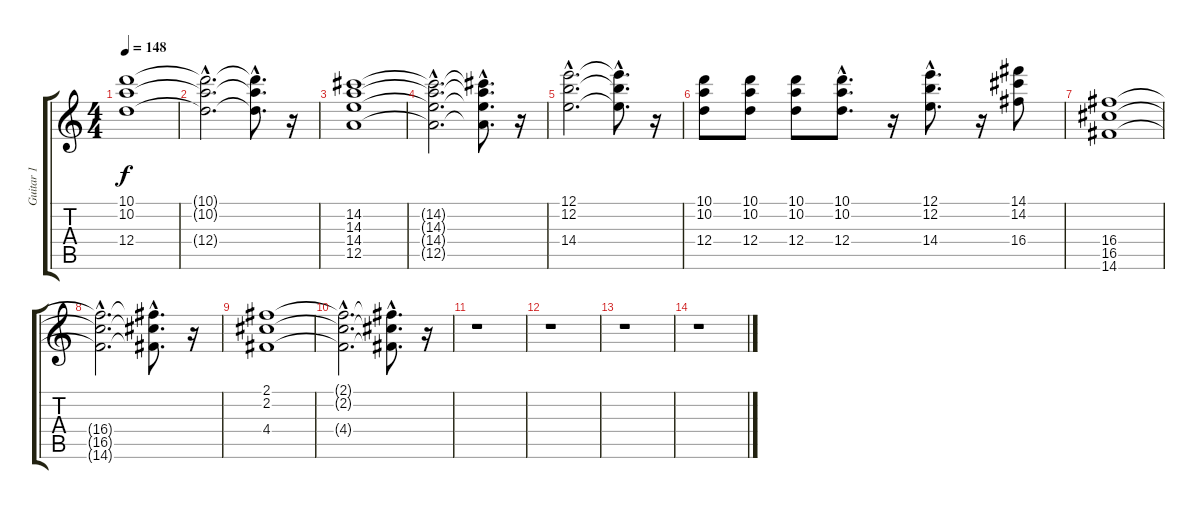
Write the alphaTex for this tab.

\track ("Guitar 1" "Guitar 1") {instrument overdrivenguitar}
\staff {score tabs}
\tuning (E4 B3 G3 D3 A2 E2) {hide}
\ts (4 4)
\tempo 148
\clef g2
\ks c
(10.1 10.2 12.4).1{dy f} |
(10.1{hac t} 10.2{hac t} 12.4{hac t}).2{d} (10.1{hac t} 10.2{hac t} 12.4{hac t}).8{d} r.16 |
(14.2 14.3 14.4 12.5).1 |
(14.2{hac t} 14.3{hac t} 14.4{hac t} 12.5{hac t}).2{d} (14.2{hac t} 14.3{hac t} 14.4{hac t} 12.5{hac t}).8{d} r.16 |
(12.1{hac} 12.2{hac} 14.4{hac}).2{d} (12.1{hac t} 12.2{hac t} 14.4{hac t}).8{d} r.16 |
(10.1 10.2 12.4).8 (10.1 10.2 12.4).8 (10.1 10.2 12.4).8 (10.1{hac} 10.2{hac} 12.4{hac}).8{d} r.16 (12.1{hac} 12.2{hac} 14.4{hac}).8{d} r.16 (14.1 14.2 16.4).8 |
(16.4 16.5 14.6).1 |
(16.4{hac t} 16.5{hac t} 14.6{hac t}).2{d} (16.4{hac t} 16.5{hac t} 14.6{hac t}).8{d} r.16 |
(2.1 2.2 4.4).1 |
(2.1{hac t} 2.2{hac t} 4.4{hac t}).2{d} (2.1{hac t} 2.2{hac t} 4.4{hac t}).8{d} r.16 |
r.1 |
r.1 |
r.1 |
r.1
